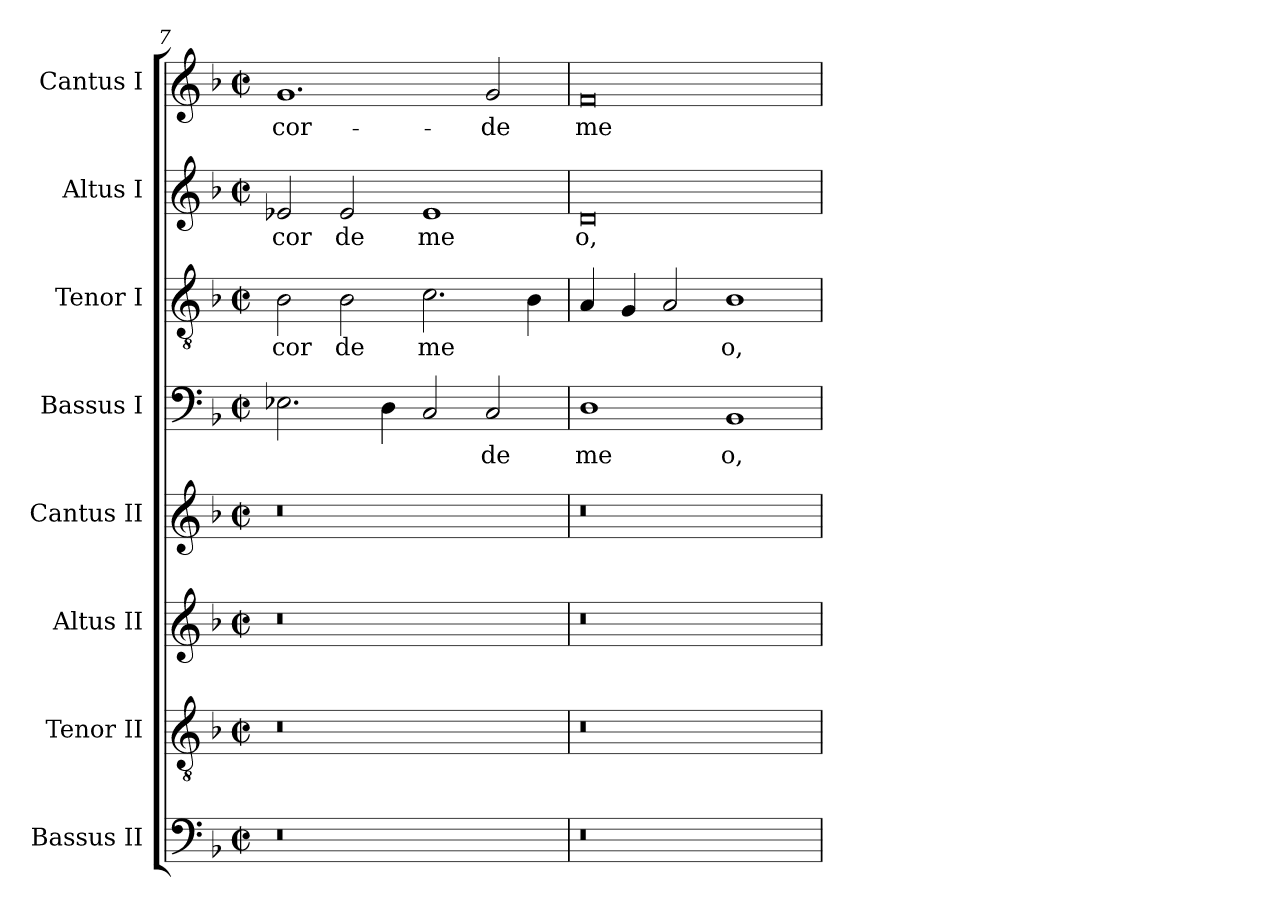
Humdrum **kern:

**kern	**kern	**kern	**kern	**kern	**text	**kern	**text	**kern	**text	**kern	**text
*part8	*part7	*part6	*part5	*part4	*part4	*part3	*part3	*part2	*part2	*part1	*part1
*staff8	*staff7	*staff6	*staff5	*staff4	*staff4	*staff3	*staff3	*staff2	*staff2	*staff1	*staff1
*I"Bassus II	*I"Tenor II	*I"Altus II	*I"Cantus II	*I"Bassus I	*	*I"Tenor I	*	*I"Altus I	*	*I"Cantus I	*
!!LO:LB:g=z
*clefF4	*clefGv2	*clefG2	*clefG2	*clefF4	*	*clefGv2	*	*clefG2	*	*clefG2	*
*k[b-]	*k[b-]	*k[b-]	*k[b-]	*k[b-]	*	*k[b-]	*	*k[b-]	*	*k[b-]	*
*F:	*F:	*F:	*F:	*F:	*	*F:	*	*F:	*	*F:	*
*M2/2	*M2/2	*M2/2	*M2/2	*M2/2	*	*M2/2	*	*M2/2	*	*M2/2	*
*met(c|)	*met(c|)	*met(c|)	*met(c|)	*met(c|)	*	*met(c|)	*	*met(c|)	*	*met(c|)	*
=7	=7	=7	=7	=7	=7	=7	=7	=7	=7	=7	=7
!	!	!	!	!	!	!	!LO:LY:b:cj	!	!LO:LY:b:cj	!	!LO:LY:b:cj
0r	0r	0r	0r	2.E-X\	.	2B-\	cor	2e-X/	cor	1.g	cor-
!	!	!	!	!	!	!	!LO:LY:b:cj	!	!LO:LY:b:cj	!	!
.	.	.	.	.	.	2B-\	de	2e-/	de	.	.
.	.	.	.	4D\	.	.	.	.	.	.	.
!	!	!	!	!	!	!	!LO:LY:b	!	!LO:LY:b:cj	!	!
.	.	.	.	2C/	.	2.c\	me	1e-	me	.	.
!	!	!	!	!	!LO:LY:b:cj	!	!	!	!	!	!LO:LY:b:cj
.	.	.	.	2C/	de	.	.	.	.	2g/	-de
.	.	.	.	.	.	4B-\	.	.	.	.	.
=8	=8	=8	=8	=8	=8	=8	=8	=8	=8	=8	=8
!	!	!	!	!	!LO:LY:b:cj	!	!	!	!LO:LY:b:cj	!	!LO:LY:b:cj
0r	0r	0r	0r	1D	me	4A/	.	0d	o,	0f	me-
.	.	.	.	.	.	4G/	.	.	.	.	.
.	.	.	.	.	.	2A/	.	.	.	.	.
!	!	!	!	!	!LO:LY:b:cj	!	!LO:LY:b:cj	!	!	!	!
.	.	.	.	1BB-	o,	1B-	o,	.	.	.	.
=	=	=	=	=	=	=	=	=	=	=	=
*-	*-	*-	*-	*-	*-	*-	*-	*-	*-	*-	*-
